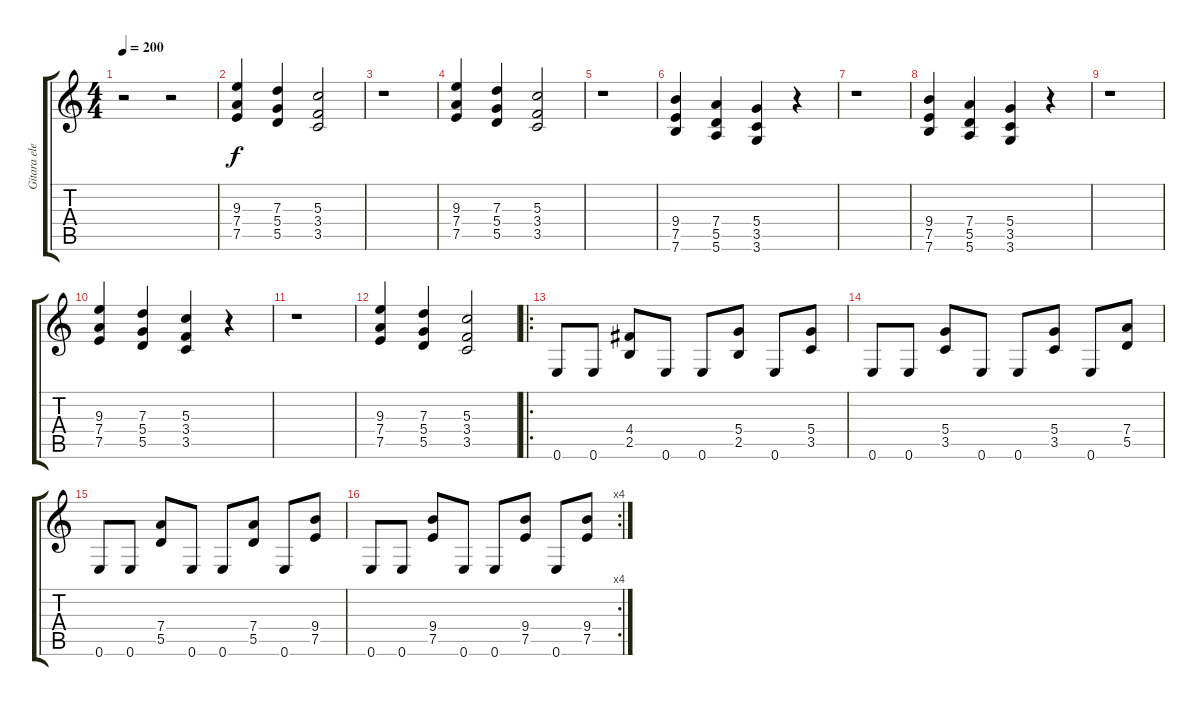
\track ("Gitara elektryczna 2" "Gitara ele") {instrument overdrivenguitar}
\staff {score tabs}
\tuning (E4 B3 G3 D3 A2 E2) {hide}
\ts (4 4)
\tempo 200
\clef g2
\ks c
r.2{dy f} r.2 |
(9.3 7.4 7.5).4 (7.3 5.4 5.5).4 (5.3 3.4 3.5).2 |
r.1 |
(9.3 7.4 7.5).4 (7.3 5.4 5.5).4 (5.3 3.4 3.5).2 |
r.1 |
(9.4 7.5 7.6).4 (7.4 5.5 5.6).4 (5.4 3.5 3.6).4 r.4 |
r.1 |
(9.4 7.5 7.6).4 (7.4 5.5 5.6).4 (5.4 3.5 3.6).4 r.4 |
r.1 |
(9.3 7.4 7.5).4 (7.3 5.4 5.5).4 (5.3 3.4 3.5).4 r.4 |
r.1 |
(9.3 7.4 7.5).4 (7.3 5.4 5.5).4 (5.3 3.4 3.5).2 |
\ro
0.6.8 0.6.8 (4.4 2.5).8 0.6.8 0.6.8 (5.4 2.5).8 0.6.8 (5.4 3.5).8 |
0.6.8 0.6.8 (5.4 3.5).8 0.6.8 0.6.8 (5.4 3.5).8 0.6.8 (7.4 5.5).8 |
0.6.8 0.6.8 (7.4 5.5).8 0.6.8 0.6.8 (7.4 5.5).8 0.6.8 (9.4 7.5).8 |
\rc 4
0.6.8 0.6.8 (9.4 7.5).8 0.6.8 0.6.8 (9.4 7.5).8 0.6.8 (9.4 7.5).8
